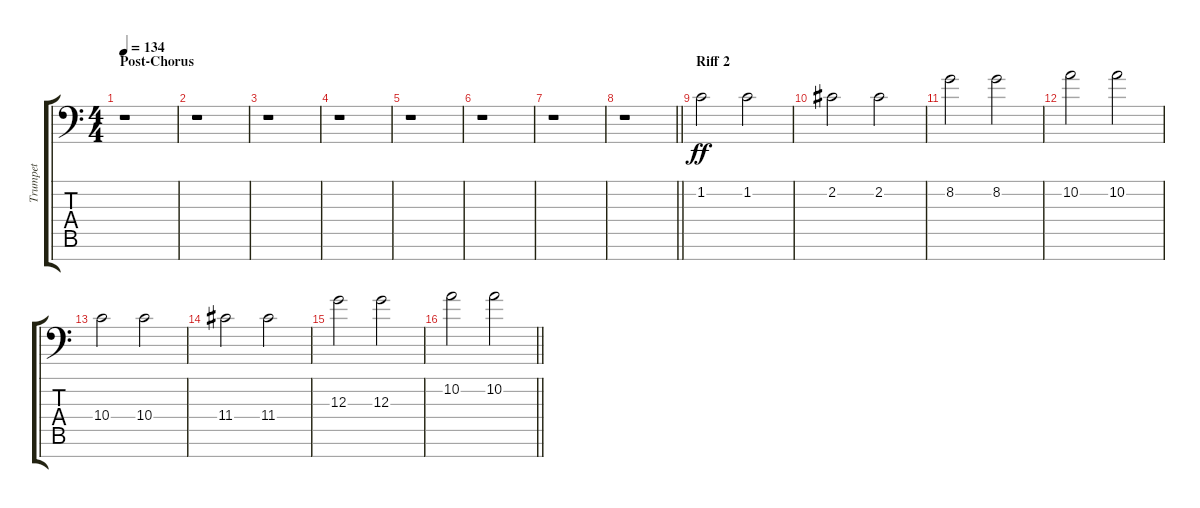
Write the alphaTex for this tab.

\track ("Trumpet" "Trumpet") {instrument lead4chiff}
\staff {score tabs}
\tuning (C8 B3 G3 D3 A2 E2 C-1) {hide}
\ts (4 4)
\section ("" "Post-Chorus")
\tempo 134
\clef f4
\ks c
r.1{dy ff} |
r.1 |
r.1 |
r.1 |
r.1 |
r.1 |
r.1 |
\barLineRight lightlight
r.1 |
\section ("" "Riff 2")
1.2.2 1.2.2 |
2.2.2 2.2.2 |
8.2.2 8.2.2 |
10.2.2 10.2.2 |
10.4.2 10.4.2 |
11.4.2 11.4.2 |
12.3.2 12.3.2 |
\barLineRight lightlight
10.2.2 10.2.2
